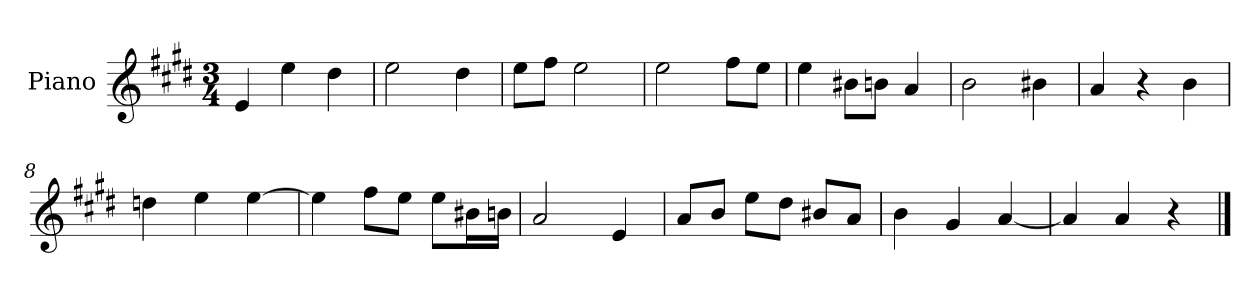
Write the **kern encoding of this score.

**kern
*part1
*staff1
*I"Piano
*I'P-no
*clefG2
*k[f#c#g#d#]
*M3/4
*MM178
=1
4e/
4ee\
4dd#\
=2
2ee\
4dd#\
=3
8ee\L
8ff#\J
2ee\
=4
2ee\
8ff#\L
8ee\J
=5
4ee\
8b#X\L
8bn\J
4a/
=6
2b\
4b#X\
=7
4a/
4r
4b\
=8
4ddn\
4ee\
[4ee\
=9
4ee\]
8ff#\L
8ee\J
8ee\L
16b#X\L
16bn\JJ
!!LO:LB:g=z
=10
2a/
4e/
=11
8a/L
8b/J
8ee\L
8dd#\J
8b#X/L
8a/J
=12
4b\
4g#/
[4a/
=13
4a/]
4a/
4r
==
*-
